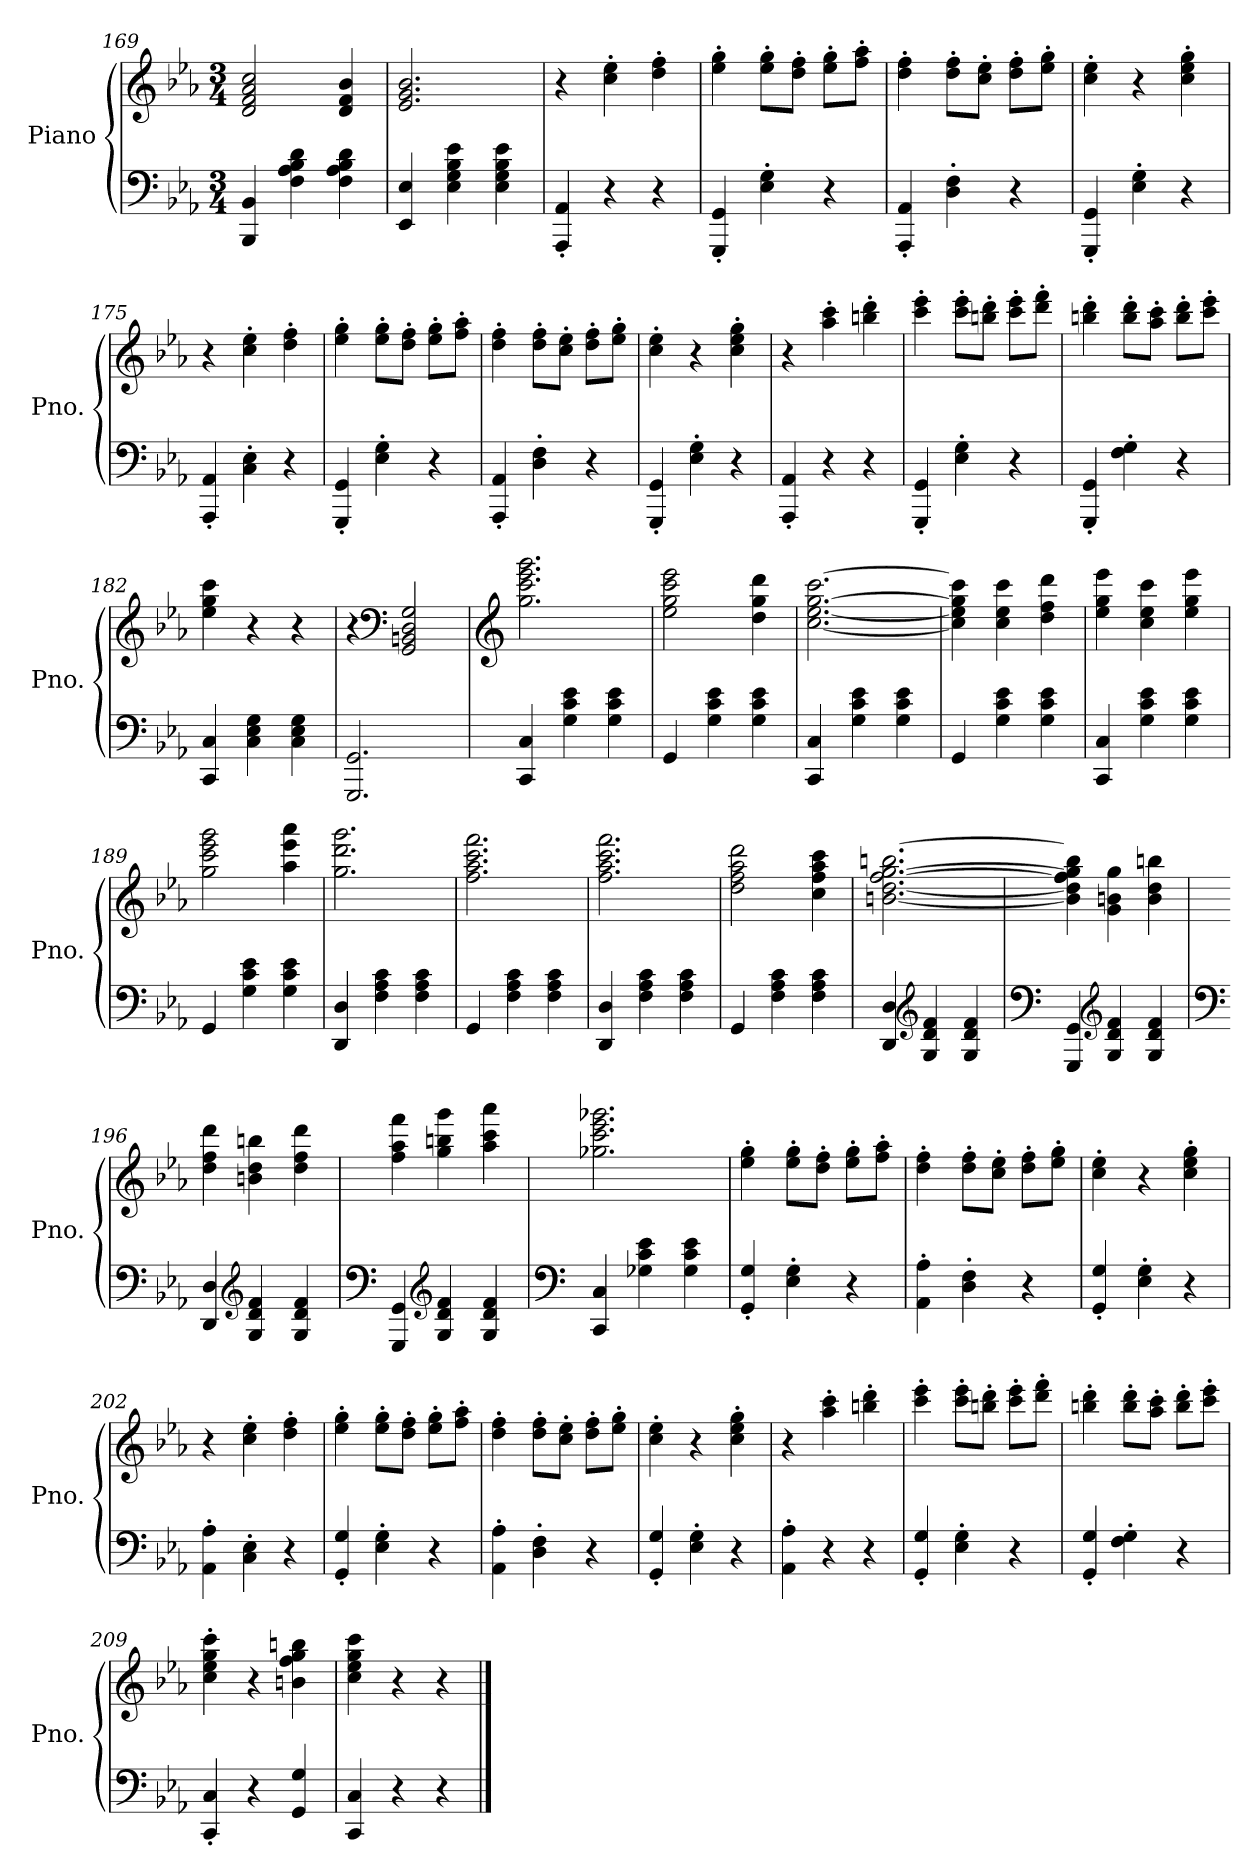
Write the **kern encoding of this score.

**kern	**kern
*part1	*part1
*staff2	*staff1
*I"Piano	*
*I'Pno.	*
!!LO:LB:g=z
*clefF4	*clefG2
*k[b-e-a-]	*k[b-e-a-]
*M3/4	*M3/4
=169	=169
4BBB-/ 4BB-/	2d/ 2f/ 2a-/ 2cc/
4F\ 4A-\ 4B-\ 4d\	.
4F\ 4A-\ 4B-\ 4d\	4d/ 4f/ 4b-/
=170	=170
4EE-/ 4E-/	2.e-/ 2.g/ 2.b-/
4E-\ 4G\ 4B-\ 4e-\	.
4E-\ 4G\ 4B-\ 4e-\	.
=171	=171
4AAA-/' 4AA-/'	4r
4r	4cc\' 4ee-\'
4r	4dd\' 4ff\'
=172	=172
4GGG/' 4GG/'	4ee-\' 4gg\'
4E-\' 4G\'	8ee-\' 8gg\'L
.	8dd\' 8ff\'J
4r	8ee-\' 8gg\'L
.	8ff\' 8aa-\'J
=173	=173
4AAA-/' 4AA-/'	4dd\' 4ff\'
4D\' 4F\'	8dd\' 8ff\'L
.	8cc\' 8ee-\'J
4r	8dd\' 8ff\'L
.	8ee-\' 8gg\'J
=174	=174
4GGG/' 4GG/'	4cc\' 4ee-\'
4E-\' 4G\'	4r
4r	4cc\' 4ee-\' 4gg\'
=175	=175
4AAA-/' 4AA-/'	4r
4C\' 4E-\'	4cc\' 4ee-\'
4r	4dd\' 4ff\'
=176	=176
4GGG/' 4GG/'	4ee-\' 4gg\'
4E-\' 4G\'	8ee-\' 8gg\'L
.	8dd\' 8ff\'J
4r	8ee-\' 8gg\'L
.	8ff\' 8aa-\'J
!!LO:LB:g=z
=177	=177
4AAA-/' 4AA-/'	4dd\' 4ff\'
4D\' 4F\'	8dd\' 8ff\'L
.	8cc\' 8ee-\'J
4r	8dd\' 8ff\'L
.	8ee-\' 8gg\'J
=178	=178
4GGG/' 4GG/'	4cc\' 4ee-\'
4E-\' 4G\'	4r
4r	4cc\' 4ee-\' 4gg\'
=179	=179
4AAA-/' 4AA-/'	4r
4r	4aa-\' 4ccc\'
4r	4bbn\' 4ddd\'
=180	=180
4GGG/' 4GG/'	4ccc\' 4eee-\'
4E-\' 4G\'	8ccc\' 8eee-\'L
.	8bbn\' 8ddd\'J
4r	8ccc\' 8eee-\'L
.	8ddd\' 8fff\'J
=181	=181
4GGG/' 4GG/'	4bbn\' 4ddd\'
4F\' 4G\'	8bb\' 8ddd\'L
.	8aa-\' 8ccc\'J
4r	8bb\' 8ddd\'L
.	8ccc\' 8eee-\'J
=182	=182
4CC/ 4C/	4ee-\ 4gg\ 4ccc\
4C\ 4E-\ 4G\	4r
4C\ 4E-\ 4G\	4r
=183	=183
2.GGG/ 2.GG/	4r
*	*clefF4
.	2GG/ 2BBn/ 2D/ 2G/
!!LO:LB:g=z
=184	=184
*	*clefG2
4CC/ 4C/	2.gg\ 2.ccc\ 2.eee-\ 2.ggg\
4G\ 4c\ 4e-\	.
4G\ 4c\ 4e-\	.
=185	=185
4GG/	2ee-\ 2gg\ 2ccc\ 2eee-\
4G\ 4c\ 4e-\	.
4G\ 4c\ 4e-\	4dd\ 4gg\ 4ddd\
=186	=186
4CC/ 4C/	[2.cc\ [2.ee-\ [2.gg\ [2.ccc\
4G\ 4c\ 4e-\	.
4G\ 4c\ 4e-\	.
=187	=187
4GG/	4cc\] 4ee-\] 4gg\] 4ccc\]
4G\ 4c\ 4e-\	4cc\ 4ee-\ 4ccc\
4G\ 4c\ 4e-\	4dd\ 4ff\ 4ddd\
=188	=188
4CC/ 4C/	4ee-\ 4gg\ 4eee-\
4G\ 4c\ 4e-\	4cc\ 4ee-\ 4ccc\
4G\ 4c\ 4e-\	4ee-\ 4gg\ 4eee-\
=189	=189
4GG/	2gg\ 2ccc\ 2eee-\ 2ggg\
4G\ 4c\ 4e-\	.
4G\ 4c\ 4e-\	4aa-\ 4eee-\ 4aaa-\
=190	=190
4DD/ 4D/	2.gg\ 2.ddd\ 2.ggg\
4F\ 4A-\ 4c\	.
4F\ 4A-\ 4c\	.
=191	=191
4GG/	2.ff\ 2.aa-\ 2.ccc\ 2.fff\
4F\ 4A-\ 4c\	.
4F\ 4A-\ 4c\	.
=192	=192
4DD/ 4D/	2.ff\ 2.aa-\ 2.ccc\ 2.fff\
4F\ 4A-\ 4c\	.
4F\ 4A-\ 4c\	.
!!LO:PB:g=z
=193	=193
4GG/	2dd\ 2ff\ 2aa-\ 2ddd\
4F\ 4A-\ 4c\	.
4F\ 4A-\ 4c\	4cc\ 4ff\ 4aa-\ 4ccc\
=194	=194
4DD/ 4D/	[2.bn\ [2.dd\ [2.ff\ [2.gg\ [2.bbn\
*clefG2	*
4G/ 4d/ 4f/	.
4G/ 4d/ 4f/	.
=195	=195
*clefF4	*
4GGG/ 4GG/	4b\] 4dd\] 4ff\] 4gg\] 4bb\]
*clefG2	*
4G/ 4d/ 4f/	4g\ 4bn\ 4gg\
4G/ 4d/ 4f/	4b\ 4dd\ 4bbn\
=196	=196
*clefF4	*
4DD/ 4D/	4dd\ 4ff\ 4ddd\
*clefG2	*
4G/ 4d/ 4f/	4bn\ 4dd\ 4bbn\
4G/ 4d/ 4f/	4dd\ 4ff\ 4ddd\
=197	=197
*clefF4	*
4GGG/ 4GG/	4ff\ 4aa-\ 4fff\
*clefG2	*
4G/ 4d/ 4f/	4gg\ 4bbn\ 4ggg\
4G/ 4d/ 4f/	4aa-\ 4ccc\ 4aaa-\
=198	=198
*clefF4	*
4CC/ 4C/	2.gg-X\ 2.ccc\ 2.eee-\ 2.ggg-X\
4G-X\ 4c\ 4e-\	.
4G-\ 4c\ 4e-\	.
!!LO:LB:g=z
=199	=199
4GG/' 4G/'	4ee-\' 4gg\'
4E-\' 4G\'	8ee-\' 8gg\'L
.	8dd\' 8ff\'J
4r	8ee-\' 8gg\'L
.	8ff\' 8aa-\'J
=200	=200
4AA-\' 4A-\'	4dd\' 4ff\'
4D\' 4F\'	8dd\' 8ff\'L
.	8cc\' 8ee-\'J
4r	8dd\' 8ff\'L
.	8ee-\' 8gg\'J
=201	=201
4GG/' 4G/'	4cc\' 4ee-\'
4E-\' 4G\'	4r
4r	4cc\' 4ee-\' 4gg\'
=202	=202
4AA-\' 4A-\'	4r
4C\' 4E-\'	4cc\' 4ee-\'
4r	4dd\' 4ff\'
=203	=203
4GG/' 4G/'	4ee-\' 4gg\'
4E-\' 4G\'	8ee-\' 8gg\'L
.	8dd\' 8ff\'J
4r	8ee-\' 8gg\'L
.	8ff\' 8aa-\'J
=204	=204
4AA-\' 4A-\'	4dd\' 4ff\'
4D\' 4F\'	8dd\' 8ff\'L
.	8cc\' 8ee-\'J
4r	8dd\' 8ff\'L
.	8ee-\' 8gg\'J
=205	=205
4GG/' 4G/'	4cc\' 4ee-\'
4E-\' 4G\'	4r
4r	4cc\' 4ee-\' 4gg\'
=206	=206
4AA-\' 4A-\'	4r
4r	4aa-\' 4ccc\'
4r	4bbn\' 4ddd\'
!!LO:LB:g=z
=207	=207
4GG/' 4G/'	4ccc\' 4eee-\'
4E-\' 4G\'	8ccc\' 8eee-\'L
.	8bbn\' 8ddd\'J
4r	8ccc\' 8eee-\'L
.	8ddd\' 8fff\'J
=208	=208
4GG/' 4G/'	4bbn\' 4ddd\'
4F\' 4G\'	8bb\' 8ddd\'L
.	8aa-\' 8ccc\'J
4r	8bb\' 8ddd\'L
.	8ccc\' 8eee-\'J
=209	=209
4CC/' 4C/'	4cc\' 4ee-\' 4gg\' 4ccc\'
4r	4r
4GG/ 4G/	4bn\ 4ff\ 4gg\ 4bbn\
=210	=210
4CC/ 4C/	4cc\ 4ee-\ 4gg\ 4ccc\
4r	4r
4r	4r
==	==
*-	*-
